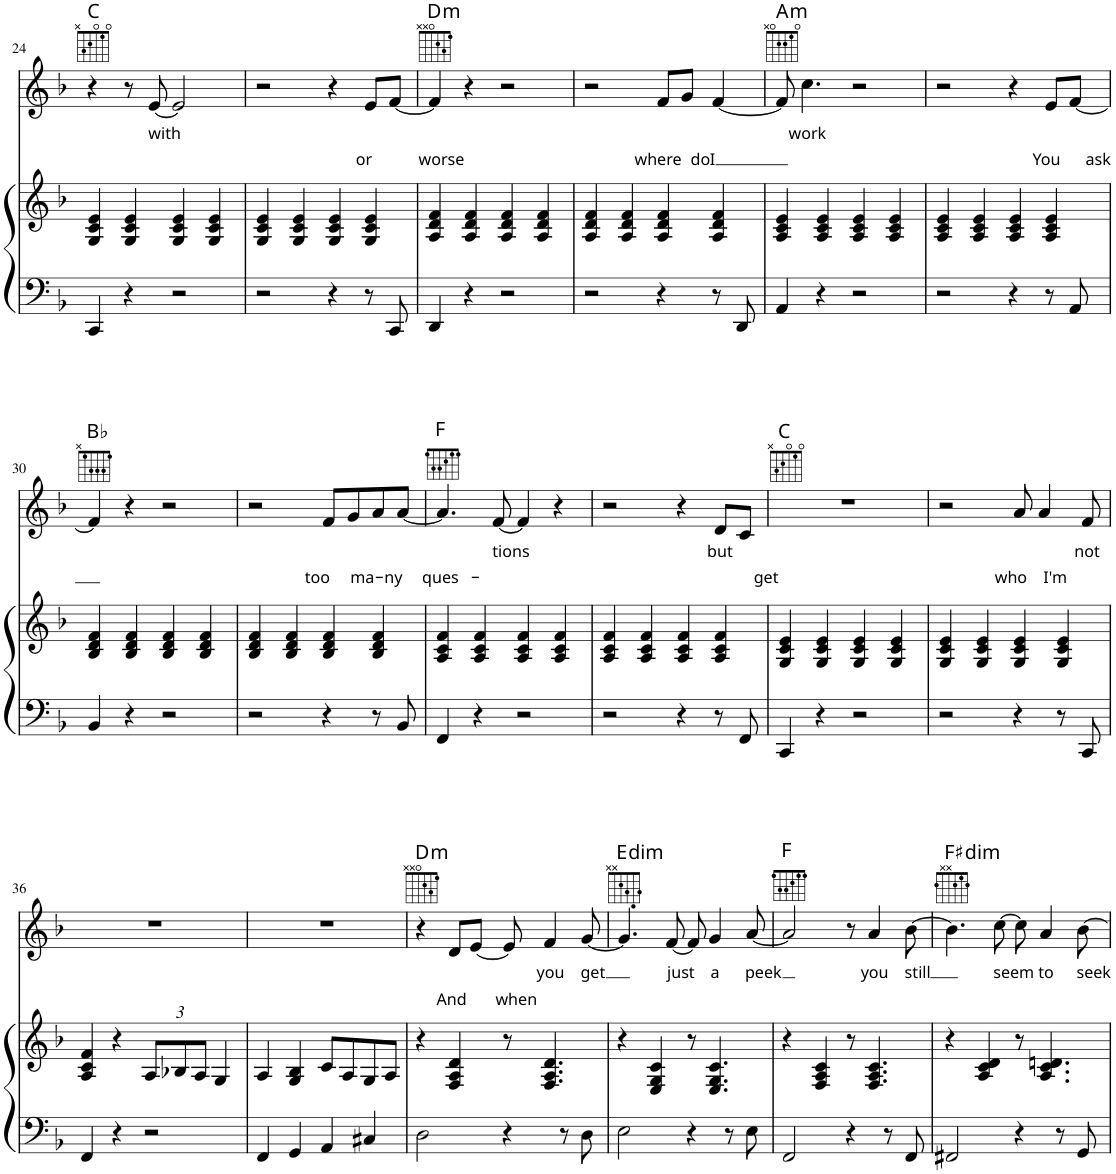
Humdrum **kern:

**kern	**kern	**kern	**text	**harte
*part2	*part2	*part1	*part1	*part1
*staff3	*staff2	*staff1	*staff1	*
*I"Piano	*	*I"Treble	*	*
*I'Pno	*	*	*	*
!!LO:PB:g=z
*clefF4	*clefG2	*clefG2	*	*
*k[b-]	*k[b-]	*k[b-]	*	*
*M4/4	*M4/4	*M4/4	*	*
=24	=24	=24	=24	=24
4CC/	4G/ 4c/ 4e/	4r	.	C:maj
4r	4G/ 4c/ 4e/	8r	.	.
!	!	!	!LO:LY:b	!
.	.	[<8e/	with	.
2r	4G/ 4c/ 4e/	2e/]	.	.
.	4G/ 4c/ 4e/	.	.	.
=25	=25	=25	=25	=25
2r	4G/ 4c/ 4e/	2r	.	.
.	4G/ 4c/ 4e/	.	.	.
4r	4G/ 4c/ 4e/	4r	.	.
!	!	!	!LO:LY:b	!
8r	4G/ 4c/ 4e/	8e/L	or	.
!	!	!	!LO:LY:b	!
8CC/	.	[<8f/J	worse	.
=26	=26	=26	=26	=26
!	!	!	!	!LO:H:kt=m
4DD/	4A/ 4d/ 4f/	4f/]	.	D:min
4r	4A/ 4d/ 4f/	4r	.	.
2r	4A/ 4d/ 4f/	2r	.	.
.	4A/ 4d/ 4f/	.	.	.
=27	=27	=27	=27	=27
2r	4A/ 4d/ 4f/	2r	.	.
.	4A/ 4d/ 4f/	.	.	.
!	!	!	!LO:LY:b	!
4r	4A/ 4d/ 4f/	8f/L	where	.
!	!	!	!LO:LY:b	!
.	.	8g/J	do	.
!	!	!	!LO:LY:b	!
8r	4A/ 4d/ 4f/	[4f/	I	.
8DD/	.	.	.	.
=28	=28	=28	=28	=28
!	!	!	!	!LO:H:kt=m
4AA/	4A/ 4c/ 4e/	8f/]	.	A:min
!	!	!	!LO:LY:b	!
.	.	4.cc\	work	.
4r	4A/ 4c/ 4e/	.	.	.
2r	4A/ 4c/ 4e/	2r	.	.
.	4A/ 4c/ 4e/	.	.	.
=29	=29	=29	=29	=29
2r	4A/ 4c/ 4e/	2r	.	.
.	4A/ 4c/ 4e/	.	.	.
4r	4A/ 4c/ 4e/	4r	.	.
!	!	!	!LO:LY:b	!
8r	4A/ 4c/ 4e/	8e/L	You	.
!	!	!	!LO:LY:b	!
8AA/	.	[<8f/J	ask	.
!!LO:LB:g=z
=30	=30	=30	=30	=30
4BB-/	4B-/ 4d/ 4f/	4f/]	.	Bb:maj
4r	4B-/ 4d/ 4f/	4r	.	.
2r	4B-/ 4d/ 4f/	2r	.	.
.	4B-/ 4d/ 4f/	.	.	.
=31	=31	=31	=31	=31
2r	4B-/ 4d/ 4f/	2r	.	.
.	4B-/ 4d/ 4f/	.	.	.
!	!	!	!LO:LY:b	!
4r	4B-/ 4d/ 4f/	8f/L	too	.
!	!	!	!LO:LY:b	!
.	.	8g/	ma-	.
!	!	!	!LO:LY:b	!
8r	4B-/ 4d/ 4f/	8a/	-ny	.
!	!	!	!LO:LY:b	!
8BB-/	.	[8a/J	ques-	.
=32	=32	=32	=32	=32
4FF/	4A/ 4c/ 4f/	4.a/]	.	F:maj
4r	4A/ 4c/ 4f/	.	.	.
!	!	!	!LO:LY:b	!
.	.	[<8f/	-tions	.
2r	4A/ 4c/ 4f/	4f/]	.	.
.	4A/ 4c/ 4f/	4r	.	.
=33	=33	=33	=33	=33
2r	4A/ 4c/ 4f/	2r	.	.
.	4A/ 4c/ 4f/	.	.	.
4r	4A/ 4c/ 4f/	4r	.	.
!	!	!	!LO:LY:b	!
8r	4A/ 4c/ 4f/	8d/L	but	.
!	!	!	!LO:LY:b	!
8FF/	.	8c/J	get	.
=34	=34	=34	=34	=34
4CC/	4G/ 4c/ 4e/	1r	.	C:maj
4r	4G/ 4c/ 4e/	.	.	.
2r	4G/ 4c/ 4e/	.	.	.
.	4G/ 4c/ 4e/	.	.	.
=35	=35	=35	=35	=35
2r	4G/ 4c/ 4e/	2r	.	.
.	4G/ 4c/ 4e/	.	.	.
!	!	!	!LO:LY:b	!
4r	4G/ 4c/ 4e/	8a/	who	.
!	!	!	!LO:LY:b	!
.	.	4a/	I'm	.
8r	4G/ 4c/ 4e/	.	.	.
!	!	!	!LO:LY:b	!
8CC/	.	8f/	not	.
!!LO:LB:g=z
=36	=36	=36	=36	=36
4FF/	4A/ 4c/ 4f/	1r	.	.
4r	4r	.	.	.
*	*Xbrackettup	*	*	*
2r	12A/L	.	.	.
.	12B-X/	.	.	.
.	12A/J	.	.	.
.	4G/	.	.	.
=37	=37	=37	=37	=37
4FF/	4A/	1r	.	.
4GG/	4G/ 4B-/	.	.	.
4AA/	8c/L	.	.	.
.	8A/	.	.	.
4C#X/	8G/	.	.	.
.	8A/J	.	.	.
=38	=38	=38	=38	=38
!	!	!	!	!LO:H:kt=m
2D\	4r	4r	.	D:min
!	!	!	!LO:LY:b	!
.	4F/ 4A/ 4d/	8d/L	And	.
!	!	!	!LO:LY:b	!
.	.	[<8e/J	when	.
4r	8r	8e/]	.	.
!	!	!	!LO:LY:b	!
.	4.F/ 4.A/ 4.d/	4f/	you	.
8r	.	.	.	.
!	!	!	!LO:LY:b	!
8D\	.	[<8g/	get	.
=39	=39	=39	=39	=39
!	!	!	!	!LO:H:kt=dim
2E\	4r	4.g/]	.	E:dim
.	4E/ 4G/ 4c/	.	.	.
!	!	!	!LO:LY:b	!
.	.	[<8f/	just	.
4r	8r	8f/]	.	.
!	!	!	!LO:LY:b	!
.	4.E/ 4.G/ 4.c/	4g/	a	.
8r	.	.	.	.
!	!	!	!LO:LY:b	!
8E\	.	[<8a/	peek	.
=40	=40	=40	=40	=40
2FF/	4r	2a/]	.	F:maj
.	4F/ 4A/ 4c/	.	.	.
4r	8r	8r	.	.
!	!	!	!LO:LY:b	!
.	4.F/ 4.A/ 4.c/	4a/	you	.
8r	.	.	.	.
!	!	!	!LO:LY:b	!
8FF/	.	[>8b-\	still	.
=41	=41	=41	=41	=41
!	!	!	!	!LO:H:kt=dim
2FF#X/	4r	4.b-\]	.	F#:dim
.	4A/ 4c/ 4d/	.	.	.
!	!	!	!LO:LY:b	!
.	.	[>8cc\	seem	.
4r	8r	8cc\]	.	.
!	!	!	!LO:LY:b	!
.	4.A/ 4.c/ 4.dn/	4a/	to	.
8r	.	.	.	.
!	!	!	!LO:LY:b	!
8GG/	.	[>8b-\	seek	.
=	=	=	=	=
*-	*-	*-	*-	*-
